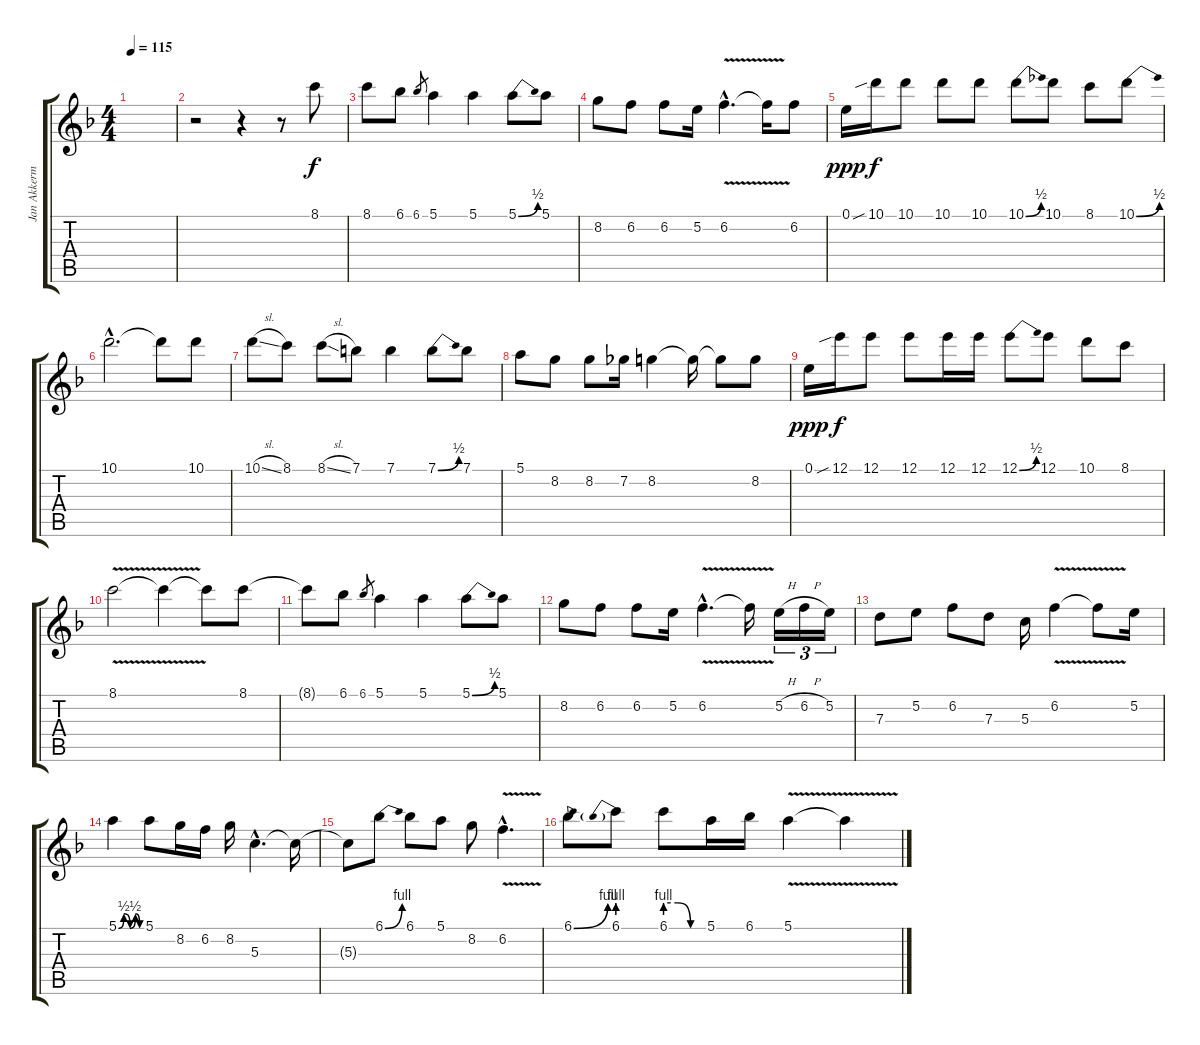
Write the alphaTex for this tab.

\track ("Jan Akkerman" "Jan Akkerm") {instrument overdrivenguitar}
\staff {score tabs}
\tuning (E4 B3 G3 D3 A2 E2) {hide}
\ts (4 4)
\tempo 115
\clef g2
\ks f
|
r.2 r.4 r.8 8.1.8 |
8.1.8 6.1.8 6.1.8{gr} 5.1.4 5.1.4 5.1{be (bend 0 0 60 2)}.8 5.1.8 |
8.2.8 6.2.8 6.2.8 5.2.16 6.2{v hac}.4{d} 6.2{t}.16 6.2.8 |
0.1.16{dy ppp} 10.1{sib}.16{dy f} 10.1.8 10.1.8 10.1.8 10.1{be (bend 0 0 60 2)}.8 10.1.8 8.1.8 10.1{be (bend 0 0 60 2)}.8 |
10.1{hac}.2{d} 10.1{t}.8 10.1.8 |
10.1{sl}.8 8.1.8 8.1{sl}.8 7.1.8 7.1.4 7.1{be (bend 0 0 60 2)}.8 7.1.8 |
5.1.8 8.2.8 8.2.8 7.2.16 8.2.4 8.2{t}.16 8.2{t}.8 8.2.8 |
0.1.16{dy ppp} 12.1{sib}.16{dy f} 12.1.8 12.1.8 12.1.16 12.1.16 12.1{be (bend 0 0 60 2)}.8 12.1.8 10.1.8 8.1.8 |
8.1{v}.2 8.1{t}.4 8.1{t}.8 8.1.8 |
8.1{t}.8 6.1.8 6.1.8{gr} 5.1.4 5.1.4 5.1{be (bend 0 0 60 2)}.8 5.1.8 |
8.2.8 6.2.8 6.2.8 5.2.16 6.2{v hac}.4{d} 6.2{t}.16 5.2{h}.16{tu (3 2)} 6.2{h}.16{tu (3 2)} 5.2.16{tu (3 2)} |
7.3.8 5.2.8 6.2.8 7.3.8 5.3.16 6.2{v}.4 6.2{t}.8 5.2.16 |
5.1{be (custom 0 0 14 2 30 0 44 2 55 0 60 0)}.4 5.1.8 8.2.16 6.2.16 8.2.16 5.3{hac}.4{d} 5.3{t}.16 |
5.3{t}.8 6.1{be (bend 0 0 60 4)}.8 6.1.8 5.1.8 8.2.8 6.2{v hac}.4{d} |
6.1{be (bend 0 0 60 4)}.8 6.1{be (prebend 0 4 60 4)}.8 6.1{be (custom 0 4 20 4 40 0 60 0)}.8 5.1.16 6.1.16 5.1{v}.4 5.1{t}.4
